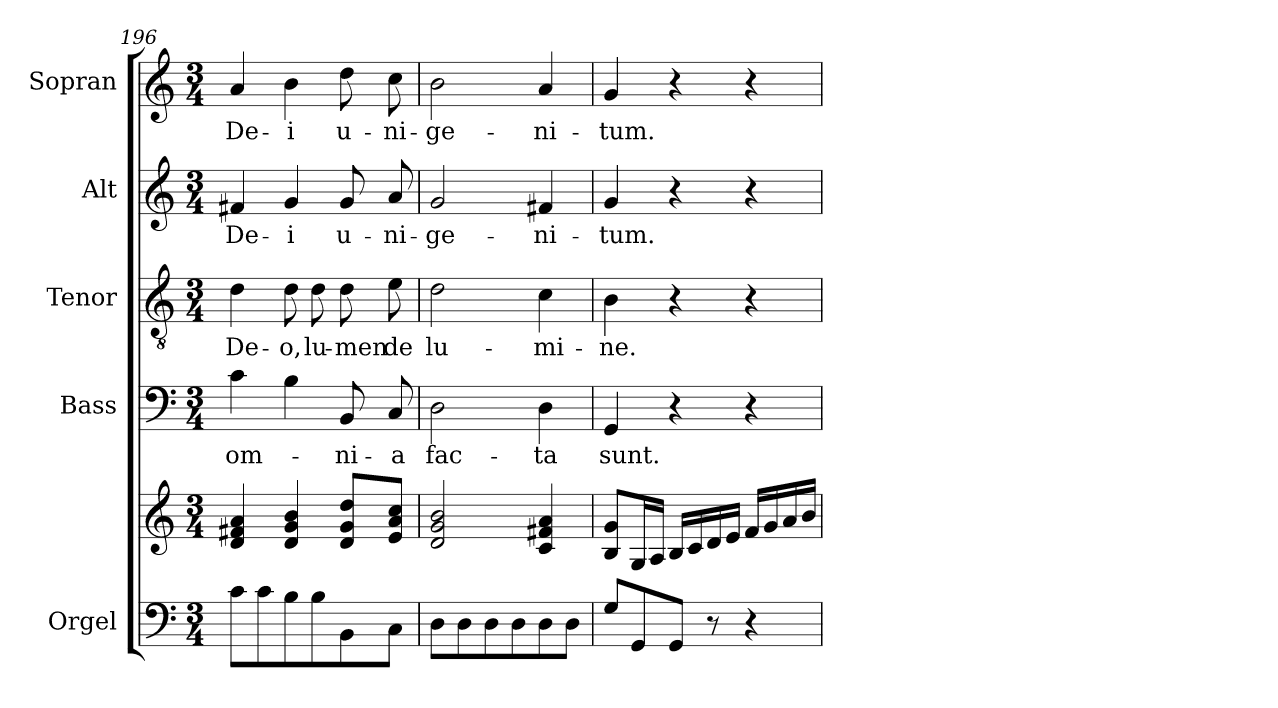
**kern	**kern	**kern	**text	**kern	**text	**kern	**text	**kern	**text
*part5	*part5	*part4	*part4	*part3	*part3	*part2	*part2	*part1	*part1
*staff6	*staff5	*staff4	*staff4	*staff3	*staff3	*staff2	*staff2	*staff1	*staff1
*I"Orgel	*	*I"Bass	*	*I"Tenor	*	*I"Alt	*	*I"Sopran	*
*I'Org.	*	*I'B.	*	*I'T.	*	*I'A.	*	*I'S.	*
*clefF4	*clefG2	*clefF4	*	*clefGv2	*	*clefG2	*	*clefG2	*
*k[]	*k[]	*k[]	*	*k[]	*	*k[]	*	*k[]	*
*C:	*C:	*C:	*	*C:	*	*C:	*	*C:	*
*M3/4	*M3/4	*M3/4	*	*M3/4	*	*M3/4	*	*M3/4	*
=196	=196	=196	=196	=196	=196	=196	=196	=196	=196
!	!	!	!LO:LY:b	!	!LO:LY:b	!	!LO:LY:b	!	!LO:LY:b
8c\L	4d/ 4f#X/ 4a/	4c\	om-	4d\	De-	4f#X/	De-	4a/	De-
8c\	.	.	.	.	.	.	.	.	.
!	!	!	!	!	!LO:LY:b	!	!LO:LY:b	!	!LO:LY:b
8B\	4d/ 4g/ 4b/	4B\	.	8d\	-o,	4g/	-i	4b\	-i
!	!	!	!	!	!LO:LY:b	!	!	!	!
8B\	.	.	.	8d\	lu-	.	.	.	.
!	!	!	!LO:LY:b	!	!LO:LY:b	!	!LO:LY:b	!	!LO:LY:b
8BB\	8d/ 8g/ 8dd/L	8BB/	-ni-	8d\	-men	8g/	u-	8dd\	u-
!	!	!	!LO:LY:b	!	!LO:LY:b	!	!LO:LY:b	!	!LO:LY:b
8C\J	8e/ 8a/ 8cc/J	8C/	-a	8e\	de	8a/	-ni-	8cc\	-ni-
=197	=197	=197	=197	=197	=197	=197	=197	=197	=197
!	!	!	!LO:LY:b	!	!LO:LY:b	!	!LO:LY:b	!	!LO:LY:b
8D\L	2d/ 2g/ 2b/	2D\	fac-	2d\	lu-	2g/	-ge-	2b\	-ge-
8D\	.	.	.	.	.	.	.	.	.
8D\	.	.	.	.	.	.	.	.	.
8D\	.	.	.	.	.	.	.	.	.
!	!	!	!LO:LY:b	!	!LO:LY:b	!	!LO:LY:b	!	!LO:LY:b
8D\	4c/ 4f#X/ 4a/	4D\	-ta	4c\	-mi-	4f#X/	-ni-	4a/	-ni-
8D\J	.	.	.	.	.	.	.	.	.
!!LO:LB:g=z
=198	=198	=198	=198	=198	=198	=198	=198	=198	=198
!	!	!	!LO:LY:b	!	!LO:LY:b	!	!LO:LY:b	!	!LO:LY:b
8G/L	8B/ 8g/L	4GG/	sunt.	4B\	-ne.	4g/	-tum.	4g/	-tum.
8GG/	16G/L	.	.	.	.	.	.	.	.
.	16A/JJ	.	.	.	.	.	.	.	.
8GG/J	16B/LL	4r	.	4r	.	4r	.	4r	.
.	16c/	.	.	.	.	.	.	.	.
8r	16d/	.	.	.	.	.	.	.	.
.	16e/JJ	.	.	.	.	.	.	.	.
4r	16f/LL	4r	.	4r	.	4r	.	4r	.
.	16g/	.	.	.	.	.	.	.	.
.	16a/	.	.	.	.	.	.	.	.
.	16b/JJ	.	.	.	.	.	.	.	.
=	=	=	=	=	=	=	=	=	=
*-	*-	*-	*-	*-	*-	*-	*-	*-	*-
